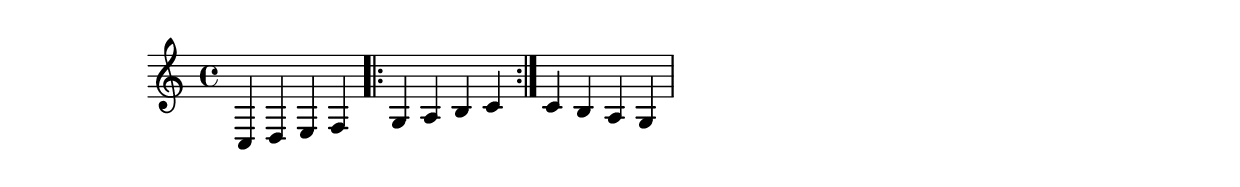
\score {
  { c d e f | 
    \repeat volta 2 {
      g a b c'} |
    c' b a g
  }
  \layout {}
  \midi {}
}